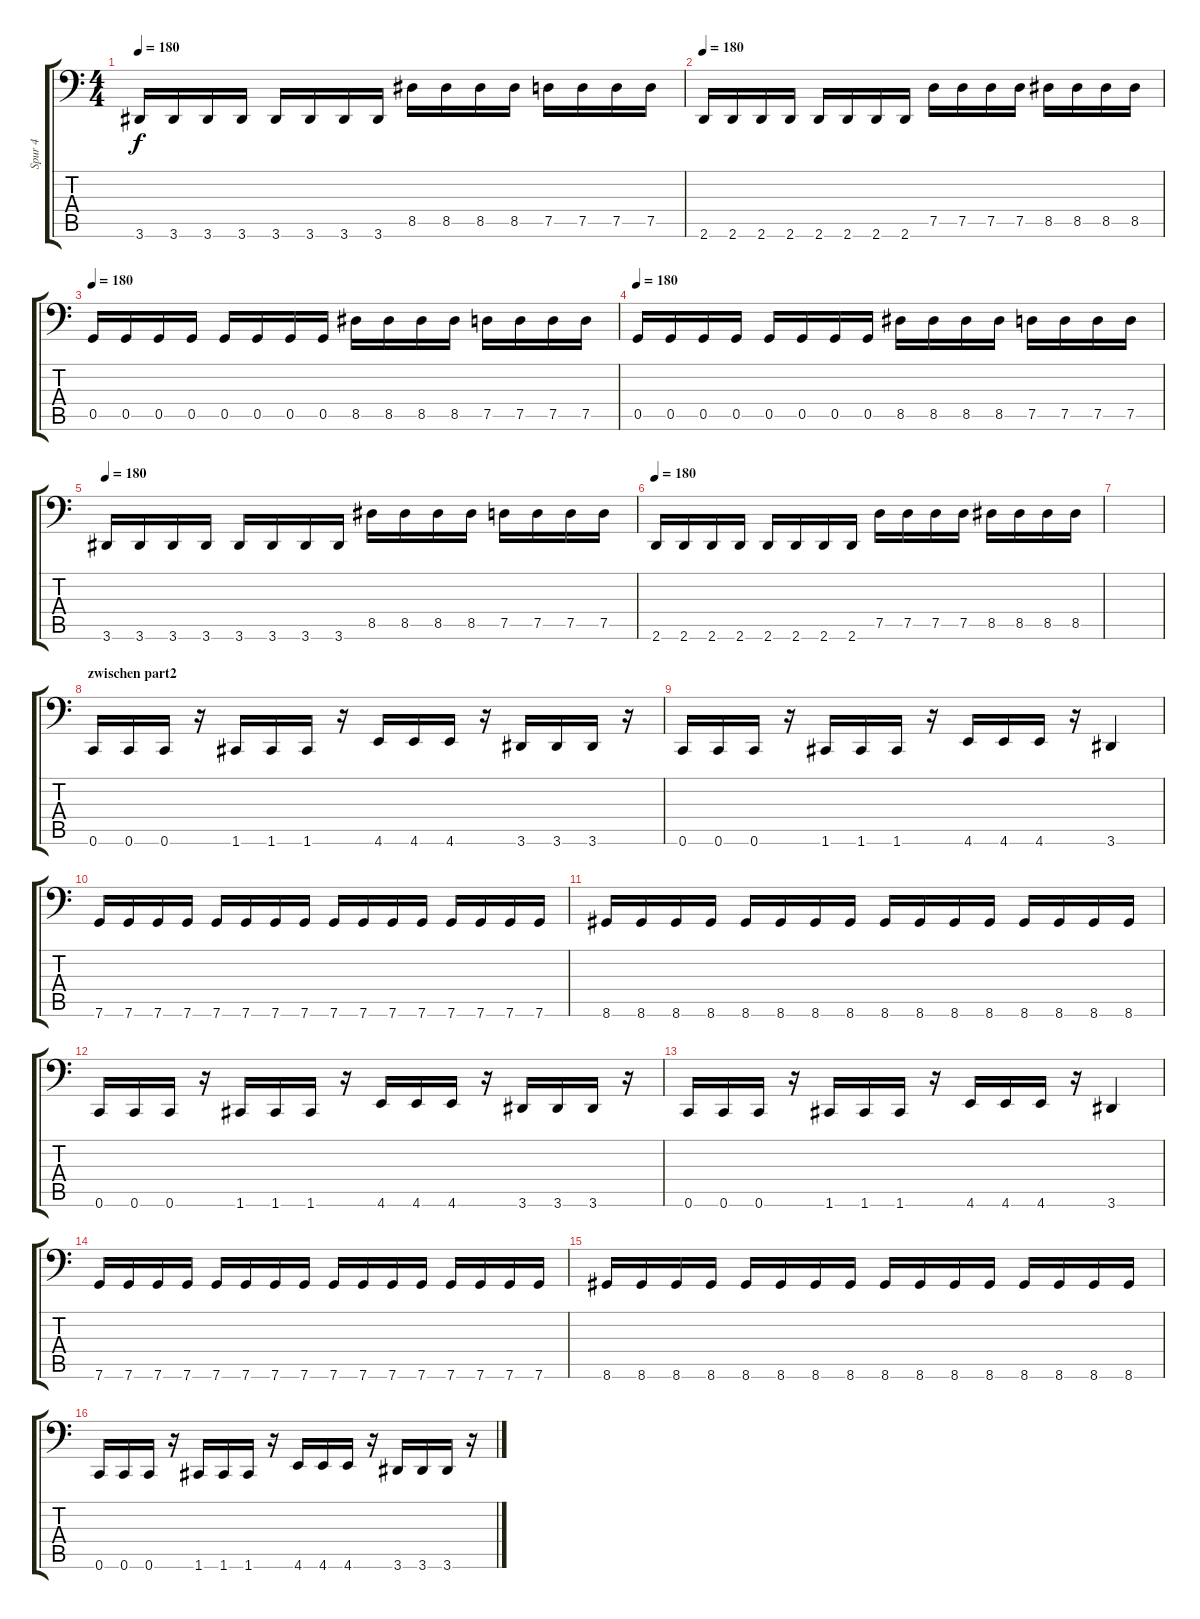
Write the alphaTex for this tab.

\track ("Spur 4" "Spur 4") {instrument acousticbass}
\staff {score tabs}
\tuning (D3 A2 F2 C2 G1 C1) {hide}
\ts (4 4)
\tempo 180
\clef f4
\ks c
3.6.16{dy f} 3.6.16 3.6.16 3.6.16 3.6.16 3.6.16 3.6.16 3.6.16 8.5.16 8.5.16 8.5.16 8.5.16 7.5.16 7.5.16 7.5.16 7.5.16 |
\tempo 180
2.6.16 2.6.16 2.6.16 2.6.16 2.6.16 2.6.16 2.6.16 2.6.16 7.5.16 7.5.16 7.5.16 7.5.16 8.5.16 8.5.16 8.5.16 8.5.16 |
\tempo 180
0.5.16 0.5.16 0.5.16 0.5.16 0.5.16 0.5.16 0.5.16 0.5.16 8.5.16 8.5.16 8.5.16 8.5.16 7.5.16 7.5.16 7.5.16 7.5.16 |
\tempo 180
0.5.16 0.5.16 0.5.16 0.5.16 0.5.16 0.5.16 0.5.16 0.5.16 8.5.16 8.5.16 8.5.16 8.5.16 7.5.16 7.5.16 7.5.16 7.5.16 |
\tempo 180
3.6.16 3.6.16 3.6.16 3.6.16 3.6.16 3.6.16 3.6.16 3.6.16 8.5.16 8.5.16 8.5.16 8.5.16 7.5.16 7.5.16 7.5.16 7.5.16 |
\tempo 180
2.6.16 2.6.16 2.6.16 2.6.16 2.6.16 2.6.16 2.6.16 2.6.16 7.5.16 7.5.16 7.5.16 7.5.16 8.5.16 8.5.16 8.5.16 8.5.16 |
|
\section ("" "zwischen part2")
0.6.16 0.6.16 0.6.16 r.16 1.6.16 1.6.16 1.6.16 r.16 4.6.16 4.6.16 4.6.16 r.16 3.6.16 3.6.16 3.6.16 r.16 |
0.6.16 0.6.16 0.6.16 r.16 1.6.16 1.6.16 1.6.16 r.16 4.6.16 4.6.16 4.6.16 r.16 3.6.4 |
7.6.16 7.6.16 7.6.16 7.6.16 7.6.16 7.6.16 7.6.16 7.6.16 7.6.16 7.6.16 7.6.16 7.6.16 7.6.16 7.6.16 7.6.16 7.6.16 |
8.6.16 8.6.16 8.6.16 8.6.16 8.6.16 8.6.16 8.6.16 8.6.16 8.6.16 8.6.16 8.6.16 8.6.16 8.6.16 8.6.16 8.6.16 8.6.16 |
0.6.16 0.6.16 0.6.16 r.16 1.6.16 1.6.16 1.6.16 r.16 4.6.16 4.6.16 4.6.16 r.16 3.6.16 3.6.16 3.6.16 r.16 |
0.6.16 0.6.16 0.6.16 r.16 1.6.16 1.6.16 1.6.16 r.16 4.6.16 4.6.16 4.6.16 r.16 3.6.4 |
7.6.16 7.6.16 7.6.16 7.6.16 7.6.16 7.6.16 7.6.16 7.6.16 7.6.16 7.6.16 7.6.16 7.6.16 7.6.16 7.6.16 7.6.16 7.6.16 |
8.6.16 8.6.16 8.6.16 8.6.16 8.6.16 8.6.16 8.6.16 8.6.16 8.6.16 8.6.16 8.6.16 8.6.16 8.6.16 8.6.16 8.6.16 8.6.16 |
0.6.16 0.6.16 0.6.16 r.16 1.6.16 1.6.16 1.6.16 r.16 4.6.16 4.6.16 4.6.16 r.16 3.6.16 3.6.16 3.6.16 r.16
